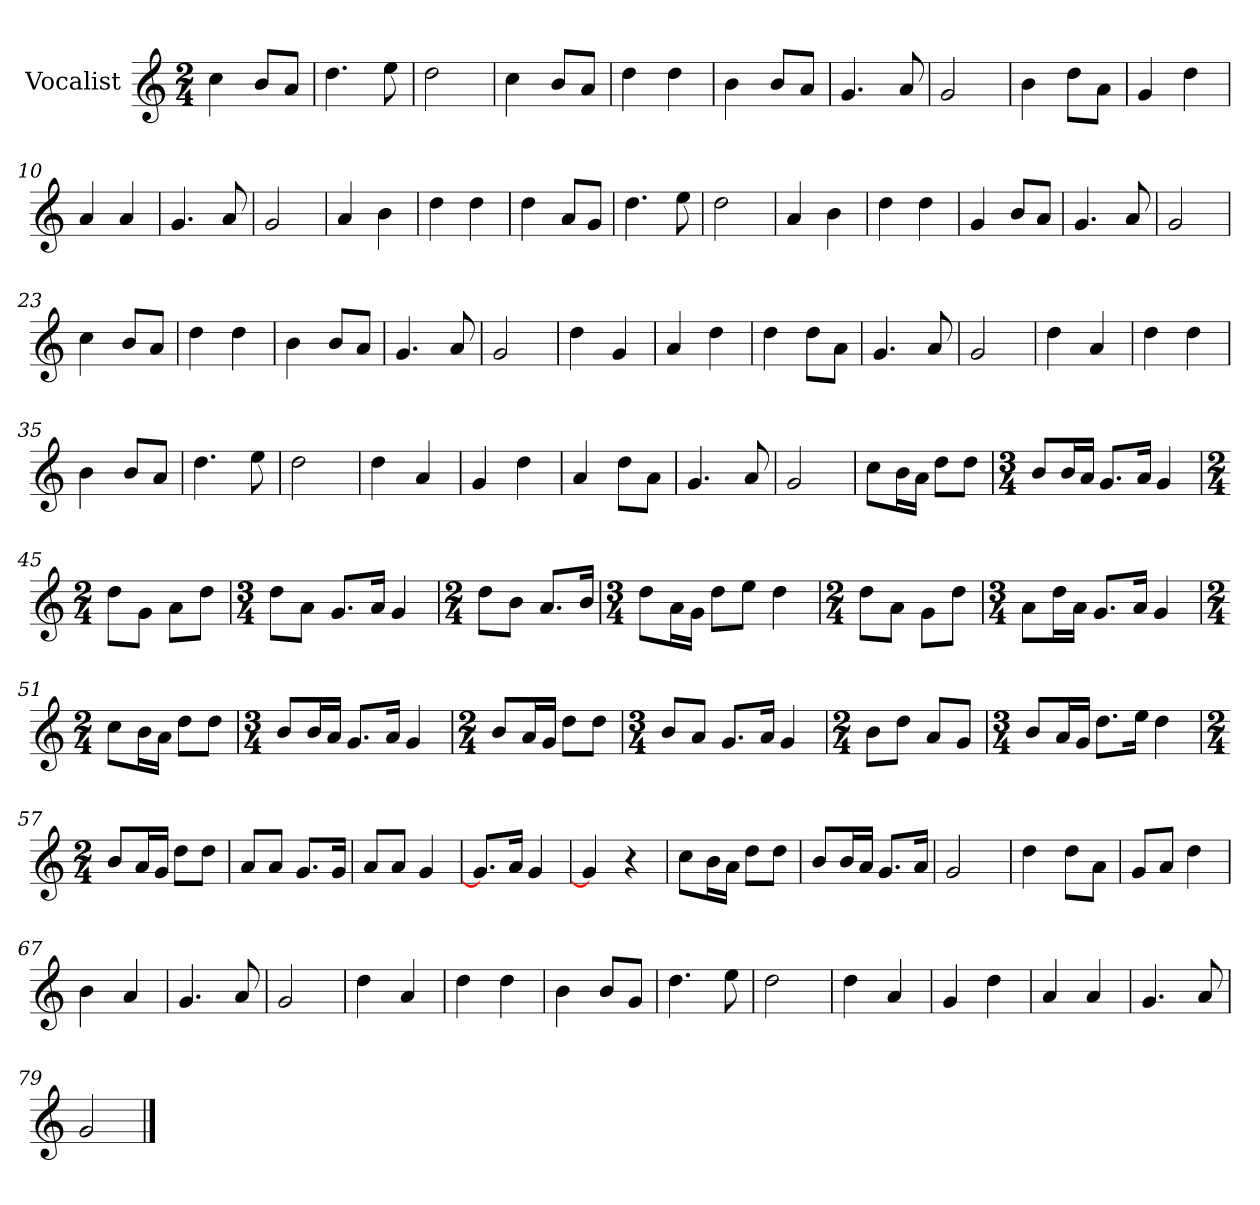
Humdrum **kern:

**kern
*part1
*staff1
*I"Vocalist
*k[]
*C:
*M2/4
=
4cc
8bL
8aJ
=1
4.dd
8ee
=2
2dd
=3
4cc
8bL
8aJ
=4
4dd
4dd
=5
4b
8bL
8aJ
=6
4.g
8a
=7
2g
=8
4b
8ddL
8aJ
=9
4g
4dd
=10
4a
4a
=11
4.g
8a
=12
2g
=13
4a
4b
=14
4dd
4dd
=15
4dd
8aL
8gJ
=16
4.dd
8ee
=17
2dd
=18
4a
4b
=19
4dd
4dd
=20
4g
8bL
8aJ
=21
4.g
8a
=22
2g
=23
4cc
8bL
8aJ
=24
4dd
4dd
=25
4b
8bL
8aJ
=26
4.g
8a
=27
2g
=28
4dd
4g
=29
4a
4dd
=30
4dd
8ddL
8aJ
=31
4.g
8a
=32
2g
=33
4dd
4a
=34
4dd
4dd
=35
4b
8bL
8aJ
=36
4.dd
8ee
=37
2dd
=38
4dd
4a
=39
4g
4dd
=40
4a
8ddL
8aJ
=41
4.g
8a
=42
2g
=43
8ccL
16bL
16aJJ
8ddL
8ddJ
=44
*M3/4
8bL
16bL
16aJJ
8.gL
16aJk
4g
=45
*M2/4
8ddL
8gJ
8aL
8ddJ
=46
*M3/4
8ddL
8aJ
8.gL
16aJk
4g
=47
*M2/4
8ddL
8bJ
8.aL
16bJk
=48
*M3/4
8ddL
16aL
16gJJ
8ddL
8eeJ
4dd
=49
*M2/4
8ddL
8aJ
8gL
8ddJ
=50
*M3/4
8aL
16ddL
16aJJ
8.gL
16aJk
4g
=51
*M2/4
8ccL
16bL
16aJJ
8ddL
8ddJ
=52
*M3/4
8bL
16bL
16aJJ
8.gL
16aJk
4g
=53
*M2/4
8bL
16aL
16gJJ
8ddL
8ddJ
=54
*M3/4
8bL
8aJ
8.gL
16aJk
4g
=55
*M2/4
8bL
8ddJ
8aL
8gJ
=56
*M3/4
8bL
16aL
16gJJ
8.ddL
16eeJk
4dd
=57
*M2/4
8bL
16aL
16gJJ
8ddL
8ddJ
=58
8aL
8aJ
8.gL
16gJk
=59
8aL
8aJ
4g
=60
8.gL]
16aJk
4g
=61
4g]
4r
=62
8ccL
16bL
16aJJ
8ddL
8ddJ
=63
8bL
16bL
16aJJ
8.gL
16aJk
=64
2g
=65
4dd
8ddL
8aJ
=66
8gL
8aJ
4dd
=67
4b
4a
=68
4.g
8a
=69
2g
=70
4dd
4a
=71
4dd
4dd
=72
4b
8bL
8gJ
=73
4.dd
8ee
=74
2dd
=75
4dd
4a
=76
4g
4dd
=77
4a
4a
=78
4.g
8a
=79
2g
==
*-
